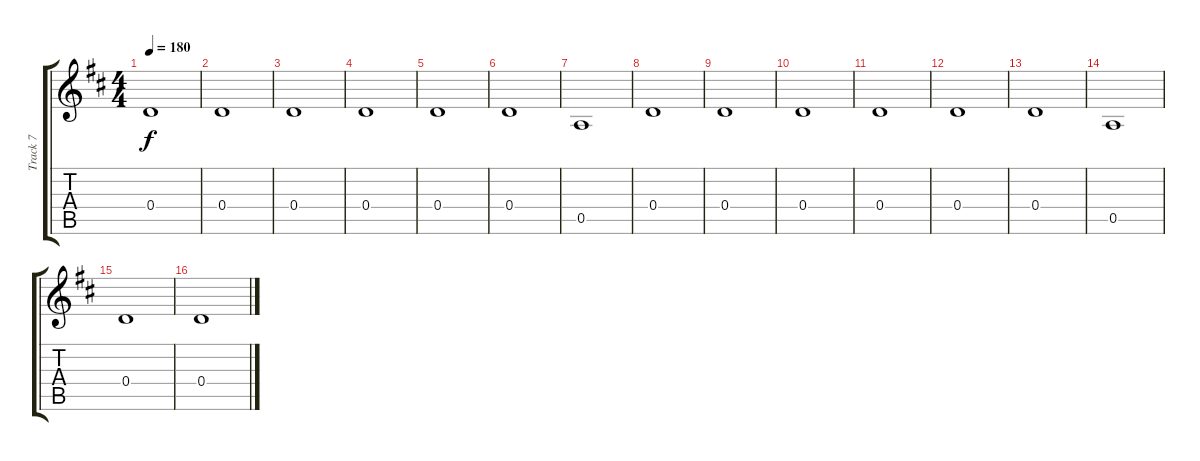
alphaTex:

\track ("Track 7" "Track 7") {instrument electricbassfinger}
\staff {score tabs}
\tuning (E4 B3 G3 D3 A2 E2) {hide}
\ts (4 4)
\tempo 180
\clef g2
\ks d
0.4.1{dy f} |
0.4.1 |
0.4.1 |
0.4.1 |
0.4.1 |
0.4.1 |
0.5.1 |
0.4.1 |
0.4.1 |
0.4.1 |
0.4.1 |
0.4.1 |
0.4.1 |
0.5.1 |
0.4.1 |
0.4.1
